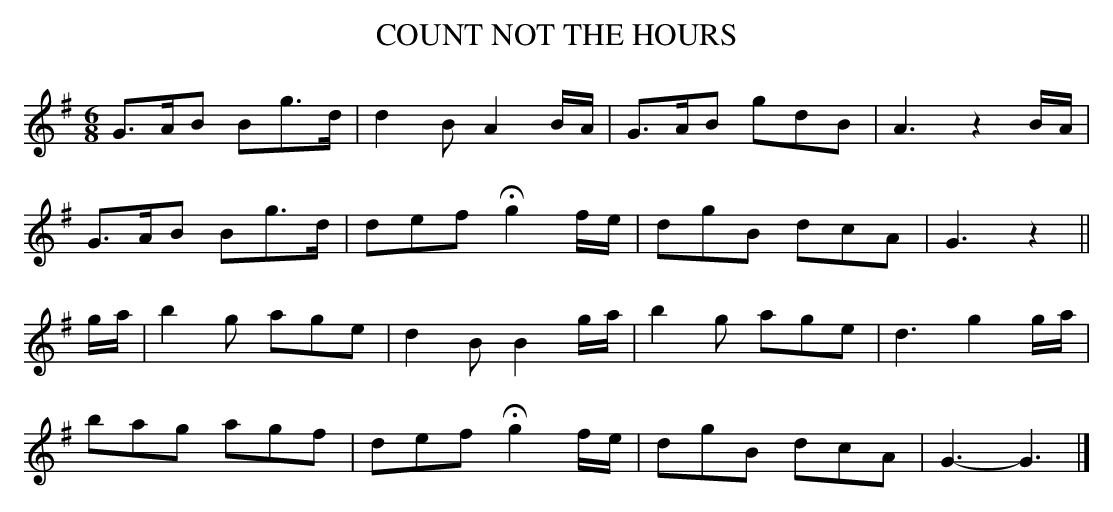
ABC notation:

X:1
T:COUNT NOT THE HOURS
Y:"cheerful"
M:6/8
L:1/8
K:G
G>AB Bg>d|d2B A2B/A/|G>AB gdB|A3 z2B/A/|
G>AB Bg>d|def Hg2f/e/|dgB dcA|G3z2||
g/a/|b2g age|d2B B2g/a/|b2g age|d3 g2g/a/|
bag agf|def Hg2f/e/|dgB dcA|G3-G3|]
